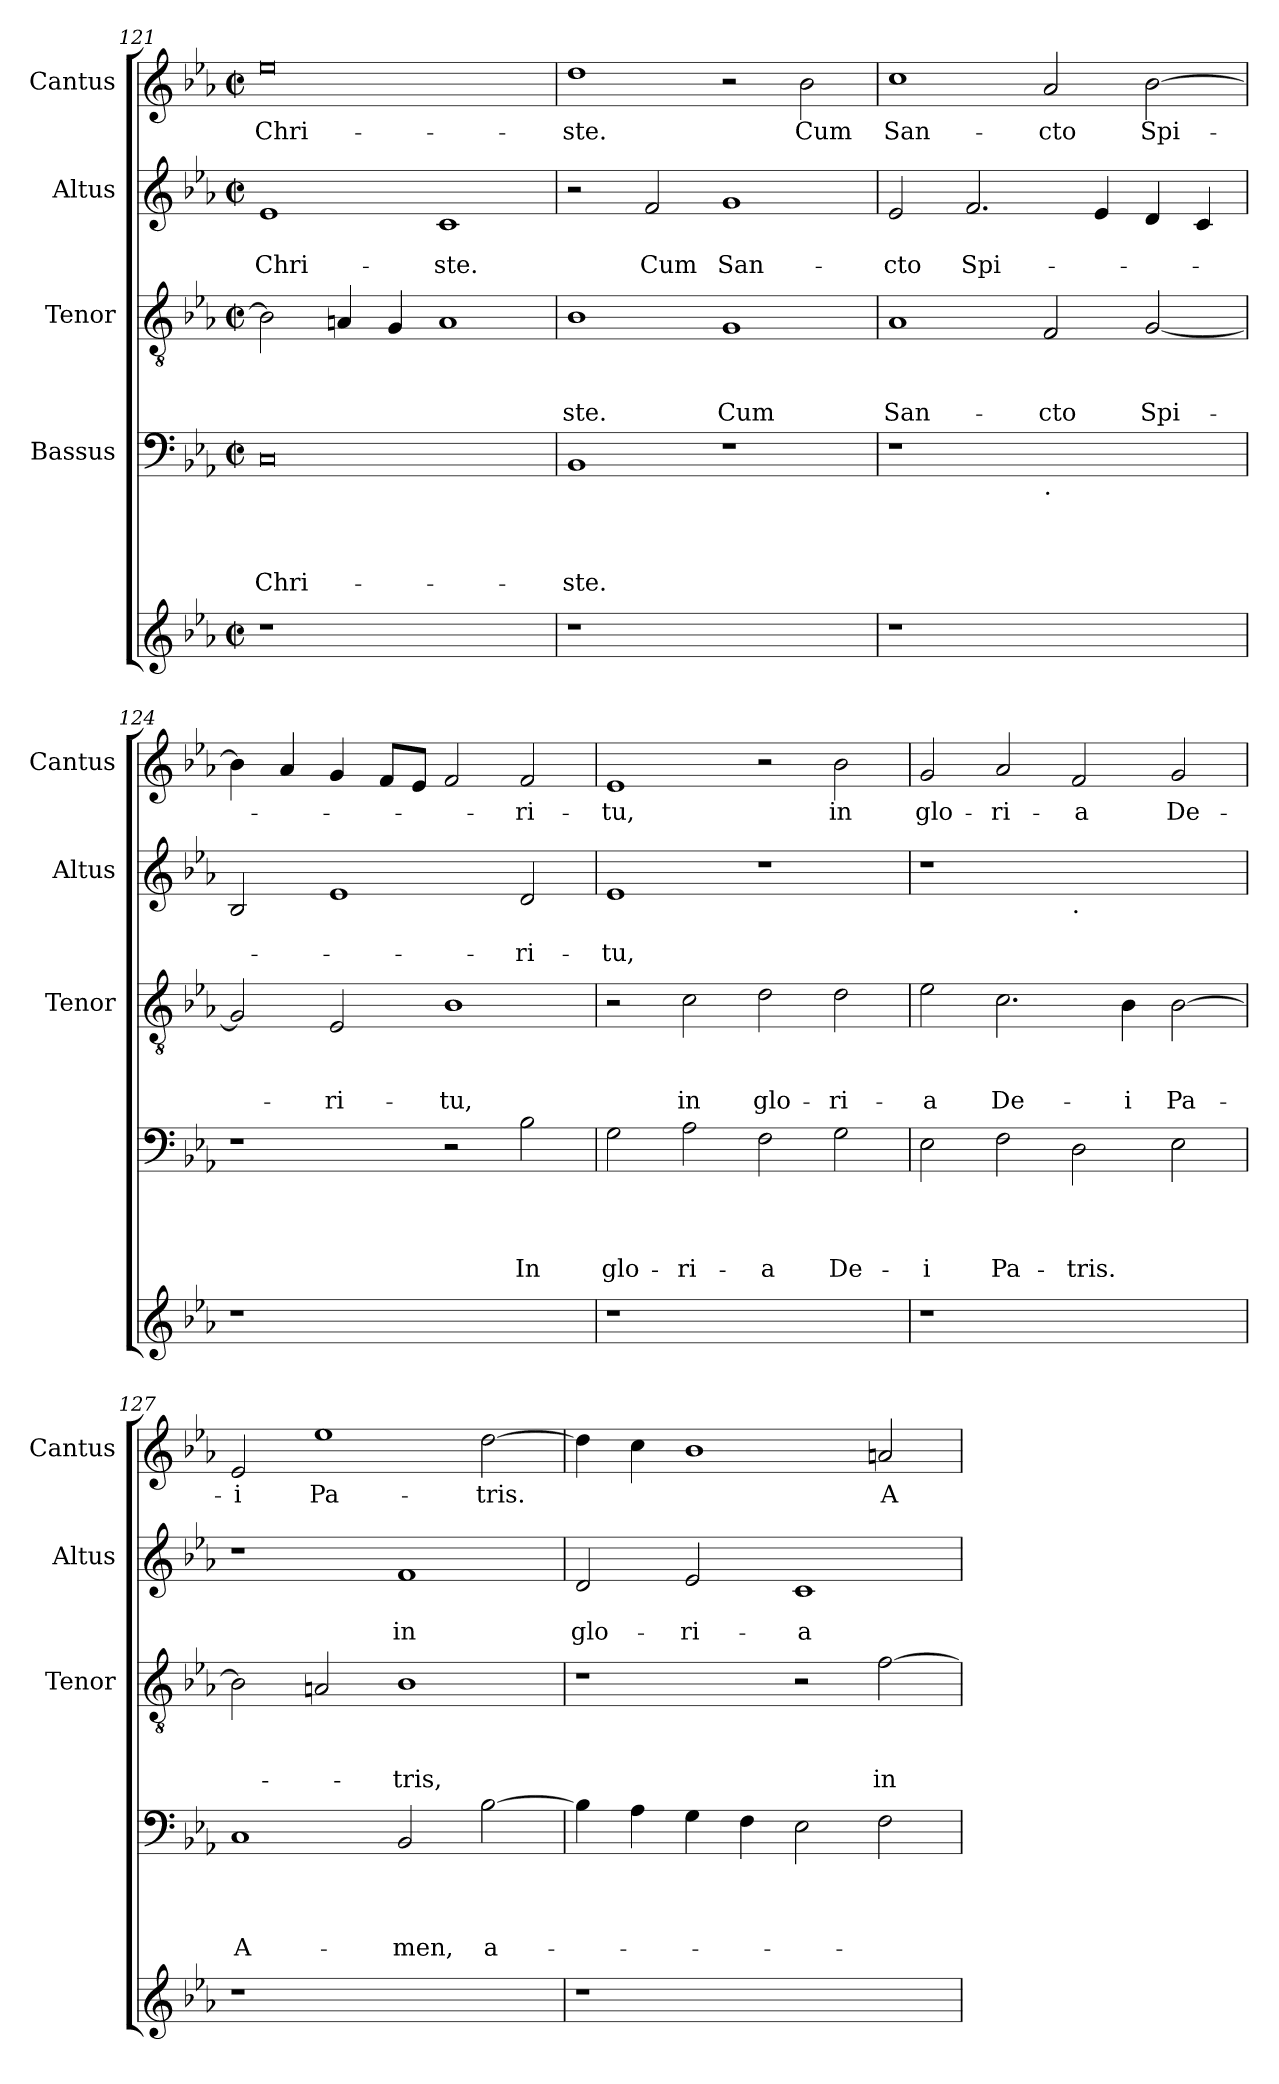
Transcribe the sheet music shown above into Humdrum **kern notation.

**kern	**kern	**text	**text	**text	**text	**kern	**text	**text	**text	**kern	**text	**text	**kern	**text
*part5	*part4	*part4	*part4	*part4	*part4	*part3	*part3	*part3	*part3	*part2	*part2	*part2	*part1	*part1
*staff5	*staff4	*staff4	*staff4	*staff4	*staff4	*staff3	*staff3	*staff3	*staff3	*staff2	*staff2	*staff2	*staff1	*staff1
*	*I"Bassus	*	*	*	*	*I"Tenor	*	*	*	*I"Altus	*	*	*I"Cantus	*
*	*	*	*	*	*	*I'Tenor	*	*	*	*I'Altus	*	*	*I'Cantus	*
*clefG2	*clefF4	*	*	*	*	*clefGv2	*	*	*	*clefG2	*	*	*clefG2	*
*k[b-e-a-]	*k[b-e-a-]	*	*	*	*	*k[b-e-a-]	*	*	*	*k[b-e-a-]	*	*	*k[b-e-a-]	*
*E-:	*E-:	*	*	*	*	*E-:	*	*	*	*E-:	*	*	*E-:	*
*M2/2	*M2/2	*	*	*	*	*M2/2	*	*	*	*M2/2	*	*	*M2/2	*
*met(c|)	*met(c|)	*	*	*	*	*met(c|)	*	*	*	*met(c|)	*	*	*met(c|)	*
=121	=121	=121	=121	=121	=121	=121	=121	=121	=121	=121	=121	=121	=121	=121
!	!	!	!	!	!LO:LY:b	!	!	!	!	!	!	!LO:LY:b	!	!LO:LY:b
1r	0C	.	.	.	Chri-	2B-\]	.	.	.	1e-	.	Chri-	0ee-	Chri-
.	.	.	.	.	.	4An/	.	.	.	.	.	.	.	.
.	.	.	.	.	.	4G/	.	.	.	.	.	.	.	.
!	!	!	!	!	!	!	!	!	!	!	!	!LO:LY:b	!	!
1ryy	.	.	.	.	.	1A	.	.	.	1c	.	-ste.	.	.
=122	=122	=122	=122	=122	=122	=122	=122	=122	=122	=122	=122	=122	=122	=122
!	!	!	!	!	!LO:LY:b	!	!	!	!LO:LY:b	!	!	!	!	!LO:LY:b
1r	1BB-	.	.	.	-ste.	1B-	.	.	-ste.	2r	.	.	1dd	-ste.
!	!	!	!	!	!	!	!	!	!	!	!	!LO:LY:b	!	!
.	.	.	.	.	.	.	.	.	.	2f/	.	Cum	.	.
!	!	!	!	!	!	!	!	!	!LO:LY:b	!	!	!LO:LY:b	!	!
1ryy	1r	.	.	.	.	1G	.	.	Cum	1g	.	San-	2r	.
!	!	!	!	!	!	!	!	!	!	!	!	!	!	!LO:LY:b
.	.	.	.	.	.	.	.	.	.	.	.	.	2b-\	Cum
=123	=123	=123	=123	=123	=123	=123	=123	=123	=123	=123	=123	=123	=123	=123
!	!	!	!	!	!	!	!	!	!LO:LY:b	!	!	!LO:LY:b	!	!LO:LY:b
1r	1r	.	.	.	.	1A-	.	.	San-	2e-/	.	-cto	1cc	San-
!	!	!	!	!	!	!	!	!	!	!	!	!LO:LY:b	!	!
.	.	.	.	.	.	.	.	.	.	2.f/	.	Spi-	.	.
!	!LO:TX:b:t=.	!	!	!	!	!	!	!	!	!	!	!	!	!
!	!	!	!	!	!	!	!	!	!LO:LY:b	!	!	!	!	!LO:LY:b
1ryy	1ryy	.	.	.	.	2F/	.	.	-cto	.	.	.	2a-/	-cto
.	.	.	.	.	.	.	.	.	.	4e-/	.	.	.	.
!	!	!	!	!	!	!	!	!	!LO:LY:b	!	!	!	!	!LO:LY:b
.	.	.	.	.	.	[<2G/	.	.	Spi-	4d/	.	.	[>2b-\	Spi-
.	.	.	.	.	.	.	.	.	.	4c/	.	.	.	.
=124	=124	=124	=124	=124	=124	=124	=124	=124	=124	=124	=124	=124	=124	=124
1r	1r	.	.	.	.	2G/]	.	.	.	2B-/	.	.	4b-\]	.
.	.	.	.	.	.	.	.	.	.	.	.	.	4a-/	.
!	!	!	!	!	!	!	!	!	!LO:LY:b	!	!	!	!	!
.	.	.	.	.	.	2E-/	.	.	-ri-	1e-	.	.	4g/	.
.	.	.	.	.	.	.	.	.	.	.	.	.	8f/L	.
.	.	.	.	.	.	.	.	.	.	.	.	.	8e-/J	.
!	!	!	!	!	!	!	!	!	!LO:LY:b	!	!	!	!	!
1ryy	2r	.	.	.	.	1B-	.	.	-tu,	.	.	.	2f/	.
!	!	!	!	!	!LO:LY:b	!	!	!	!	!	!	!LO:LY:b	!	!LO:LY:b
.	2B-\	.	.	.	In	.	.	.	.	2d/	.	-ri-	2f/	-ri-
!!LO:PB:g=z
=125	=125	=125	=125	=125	=125	=125	=125	=125	=125	=125	=125	=125	=125	=125
!	!	!	!	!	!LO:LY:b	!	!	!	!	!	!	!LO:LY:b	!	!LO:LY:b
1r	2G\	.	.	.	glo-	2r	.	.	.	1e-	.	-tu,	1e-	-tu,
!	!	!	!	!	!LO:LY:b	!	!	!	!LO:LY:b	!	!	!	!	!
.	2A-\	.	.	.	-ri-	2c\	.	.	in	.	.	.	.	.
!	!	!	!	!	!LO:LY:b	!	!	!	!LO:LY:b	!	!	!	!	!
1ryy	2F\	.	.	.	-a	2d\	.	.	glo-	1r	.	.	2r	.
!	!	!	!	!	!LO:LY:b	!	!	!	!LO:LY:b	!	!	!	!	!LO:LY:b
.	2G\	.	.	.	De-	2d\	.	.	-ri-	.	.	.	2b-\	in
=126	=126	=126	=126	=126	=126	=126	=126	=126	=126	=126	=126	=126	=126	=126
!	!	!	!	!	!LO:LY:b	!	!	!	!LO:LY:b	!	!	!	!	!LO:LY:b
1r	2E-\	.	.	.	-i	2e-\	.	.	-a	1r	.	.	2g/	glo-
!	!	!	!	!	!LO:LY:b	!	!	!	!LO:LY:b	!	!	!	!	!LO:LY:b
.	2F\	.	.	.	Pa-	2.c\	.	.	De-	.	.	.	2a-/	-ri-
!	!	!	!	!	!	!	!	!	!	!LO:TX:b:t=.	!	!	!	!
!	!	!	!	!	!LO:LY:b	!	!	!	!	!	!	!	!	!LO:LY:b
1ryy	2D\	.	.	.	-tris.	.	.	.	.	1ryy	.	.	2f/	-a
!	!	!	!	!	!	!	!	!	!LO:LY:b	!	!	!	!	!
.	.	.	.	.	.	4B-\	.	.	-i	.	.	.	.	.
!	!	!	!	!	!	!	!	!	!LO:LY:b	!	!	!	!	!LO:LY:b
.	2E-\	.	.	.	.	[>2B-\	.	.	Pa-	.	.	.	2g/	De-
=127	=127	=127	=127	=127	=127	=127	=127	=127	=127	=127	=127	=127	=127	=127
!	!	!	!	!	!LO:LY:b	!	!	!	!	!	!	!	!	!LO:LY:b
1r	1C	.	.	.	A-	2B-\]	.	.	.	1r	.	.	2e-/	-i
!	!	!	!	!	!	!	!	!	!	!	!	!	!	!LO:LY:b
.	.	.	.	.	.	2An/	.	.	.	.	.	.	1ee-	Pa-
!	!	!	!	!	!LO:LY:b	!	!	!	!LO:LY:b	!	!	!LO:LY:b	!	!
1ryy	2BB-/	.	.	.	-men,	1B-	.	.	-tris,	1f	.	in	.	.
!	!	!	!	!	!LO:LY:b	!	!	!	!	!	!	!	!	!LO:LY:b
.	[>2B-\	.	.	.	a-	.	.	.	.	.	.	.	[>2dd\	-tris.
=128	=128	=128	=128	=128	=128	=128	=128	=128	=128	=128	=128	=128	=128	=128
!	!	!	!	!	!	!	!	!	!	!	!	!LO:LY:b	!	!
1r	4B-\]	.	.	.	.	1r	.	.	.	2d/	.	glo-	4dd\]	.
.	4A-\	.	.	.	.	.	.	.	.	.	.	.	4cc\	.
!	!	!	!	!	!	!	!	!	!	!	!	!LO:LY:b	!	!
.	4G\	.	.	.	.	.	.	.	.	2e-/	.	-ri-	1b-	.
.	4F\	.	.	.	.	.	.	.	.	.	.	.	.	.
!	!	!	!	!	!	!	!	!	!	!	!	!LO:LY:b	!	!
1ryy	2E-\	.	.	.	.	2r	.	.	.	1c	.	-a	.	.
!	!	!	!	!	!	!	!	!	!LO:LY:b	!	!	!	!	!LO:LY:b
.	2F\	.	.	.	.	[>2f\	.	.	in	.	.	.	2an/	A-
=	=	=	=	=	=	=	=	=	=	=	=	=	=	=
*-	*-	*-	*-	*-	*-	*-	*-	*-	*-	*-	*-	*-	*-	*-
